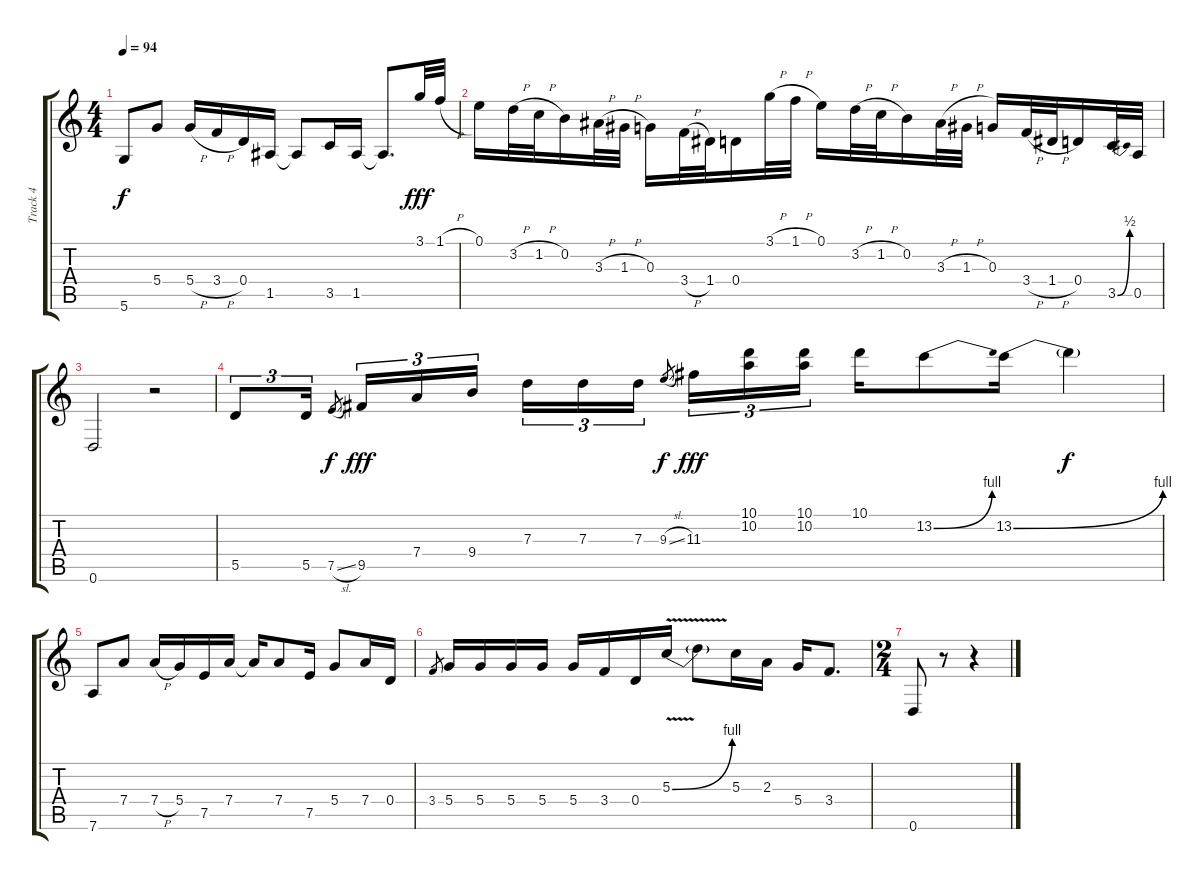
\track ("Track 4" "Track 4") {instrument overdrivenguitar}
\staff {score tabs}
\tuning (E4 B3 G3 D3 A2 D2) {hide}
\ts (4 4)
\tempo 94
\clef g2
\ks c
5.6.8{dy f} 5.4.8 5.4{h}.16 3.4{h}.16 0.4.16 1.5.16 1.5{t}.8 3.5.16 1.5.16 1.5{t}.8{d} 3.1.32{dy fff} 1.1{h}.32 |
0.1.16 3.2{h}.32 1.2{h}.32 0.2.16 3.3{h}.32 1.3{h}.32 0.3.16 3.4{h}.32 1.4.32 0.4.16 3.1{h}.32 1.1{h}.32 0.1.16 3.2{h}.32 1.2{h}.32 0.2.16 3.3{h}.32 1.3{h}.32 0.3.16 3.4{h}.32 1.4{h}.32 0.4.16 3.5{be (bend 0 0 60 2)}.32 0.5.32 |
0.6.2 r.2 |
5.5.8{tu (3 2)} 5.5.16{tu (3 2)} 7.5{sl}.8{gr dy f beam splitsecondary} 9.5.16{tu (3 2) dy fff} 7.4.16{tu (3 2)} 9.4.16{tu (3 2)} 7.3.16{tu (3 2)} 7.3.16{tu (3 2)} 7.3.16{tu (3 2)} 9.3{sl}.8{gr dy f beam splitsecondary} 11.3.16{tu (3 2) dy fff} (10.1 10.2).16{tu (3 2)} (10.1 10.2).16{tu (3 2)} 10.1.16 13.2{be (bend 0 0 60 4)}.8 13.2{be (bend 0 0 60 4)}.16 13.2{t}.4{dy f} |
7.6.8 7.4.8 7.4{h}.16 5.4.16 7.5.16 7.4.16 7.4{t}.16 7.4.8 7.5.16 5.4.8 7.4.16 0.4.16 |
3.4.8{gr} 5.4.16 5.4.16 5.4.16 5.4.16 5.4.16 3.4.16 0.4.16 5.3{be (bend 0 0 60 4) v}.16 5.3{t}.8 5.3.16 2.3.16 5.4.16 3.4.8{d} |
\ts (2 4)
0.6.8 r.8 r.4
